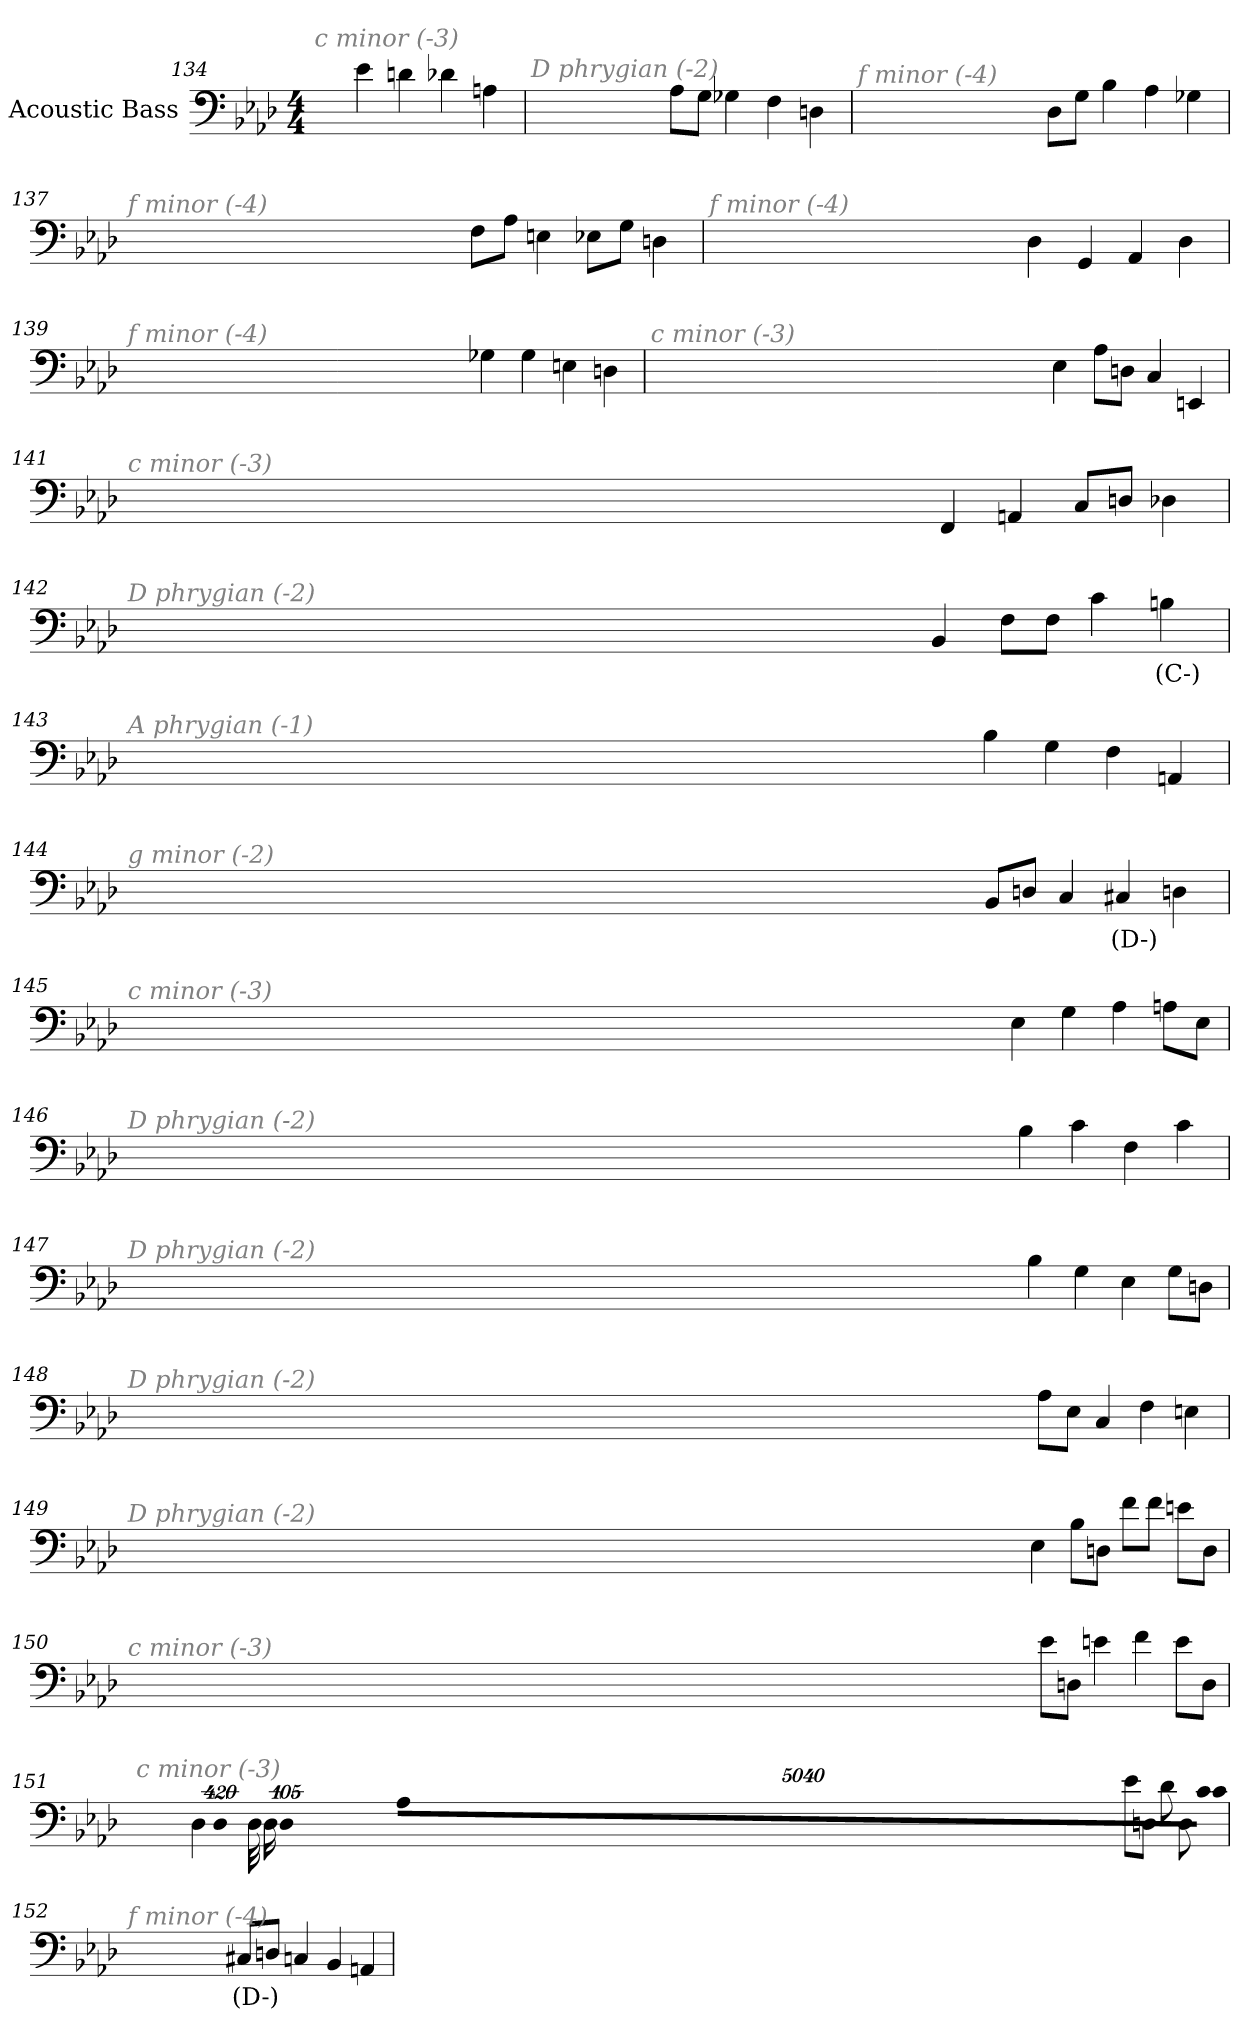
**kern	**text
*part1	*part1
*staff1	*staff1
*I"Acoustic Bass	*
*clefF4	*
*ITrd7c12	*
*k[b-e-a-d-]	*
*A-:	*
*M4/4	*
=134	=134
!LO:TX:i:color=#808080:t=c minor (-3)	!
4E-	.
4Dn	.
4D-X	.
4AAn	.
=135	=135
!LO:TX:i:color=#808080:t=D phrygian (-2)	!
8AA-L	.
8GGJ	.
4GG-X	.
4FF	.
4DDn	.
=136	=136
!LO:TX:i:color=#808080:t=f minor (-4)	!
8DD-L	.
8GGJ	.
4BB-	.
4AA-	.
4GG-X	.
=137	=137
!LO:TX:i:color=#808080:t=f minor (-4)	!
8FFL	.
8AA-J	.
4EEn	.
8EE-XL	.
8GGJ	.
4DDn	.
=138	=138
!LO:TX:i:color=#808080:t=f minor (-4)	!
4DD-	.
4GGG	.
4AAA-	.
4DD-	.
=139	=139
!LO:TX:i:color=#808080:t=f minor (-4)	!
4GG-X	.
4GG-	.
4EEn	.
4DDn	.
=140	=140
!LO:TX:i:color=#808080:t=c minor (-3)	!
4EE-	.
8AA-L	.
8DDnJ	.
4CC	.
4EEEn	.
=141	=141
!LO:TX:i:color=#808080:t=c minor (-3)	!
4FFF	.
4AAAn	.
8CCL	.
8DDnJ	.
4DD-X	.
=142	=142
!LO:TX:i:color=#808080:t=D phrygian (-2)	!
4BBB-	.
8FFL	.
8FFJ	.
4C	.
4BBni	(C-)
=143	=143
!LO:TX:i:color=#808080:t=A phrygian (-1)	!
4BB-	.
4GG	.
4FF	.
4AAAn	.
=144	=144
!LO:TX:i:color=#808080:t=g minor (-2)	!
8BBB-L	.
8DDnJ	.
4CC	.
4CC#Xi	(D-)
4DDn	.
=145	=145
!LO:TX:i:color=#808080:t=c minor (-3)	!
4EE-	.
4GG	.
4AA-	.
8AAnL	.
8EE-J	.
=146	=146
!LO:TX:i:color=#808080:t=D phrygian (-2)	!
4BB-	.
4C	.
4FF	.
4C	.
=147	=147
!LO:TX:i:color=#808080:t=D phrygian (-2)	!
4BB-	.
4GG	.
4EE-	.
8GGL	.
8DDnJ	.
=148	=148
!LO:TX:i:color=#808080:t=D phrygian (-2)	!
8AA-L	.
8EE-J	.
4CC	.
4FF	.
4EEn	.
=149	=149
!LO:TX:i:color=#808080:t=D phrygian (-2)	!
4EE-	.
8BB-L	.
8DDnJ	.
8FL	.
8FJ	.
8EnL	.
8DDJ	.
=150	=150
!LO:TX:i:color=#808080:t=c minor (-3)	!
8E-L	.
8DDnJ	.
4En	.
4F	.
8EL	.
8DDJ	.
=151	=151
!LO:TX:i:color=#808080:t=c minor (-3)	!
8E-L	.
8DDnJ	.
8D-	.
8DD	.
!LO:N:vis=8	!
40320%3347CL	.
!LO:N:vis=8	!
40320%3347C	.
!LO:N:vis=8	!
40320%3347AA-J	.
!LO:N:vis=1024	!
[13440%13DDL	.
16DDL_	.
32DDL_	.
!LO:N:vis=1024%31	!
13440%407DDL]	.
8DDJ	.
=152	=152
!LO:TX:i:color=#808080:t=f minor (-4)	!
8CC#XjL	(D-)
8DDnJ	.
4CC	.
4BBB-	.
4AAAn	.
=	=
*-	*-
